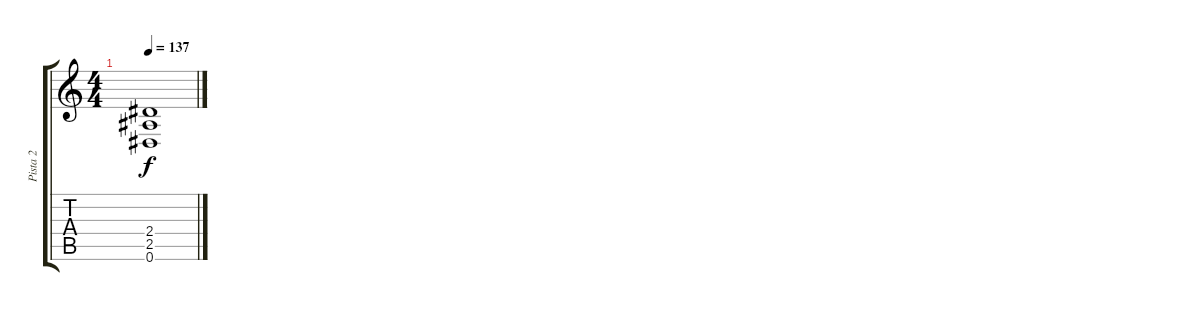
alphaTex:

\track ("Pista 2" "Pista 2") {instrument overdrivenguitar}
\staff {score tabs}
\tuning (Eb4 Bb3 Gb3 Db3 Ab2 Eb2) {hide}
\ts (4 4)
\tempo 137
\clef g2
\ks c
(2.4{t} 2.5{t} 0.6{t}).1{dy f}
